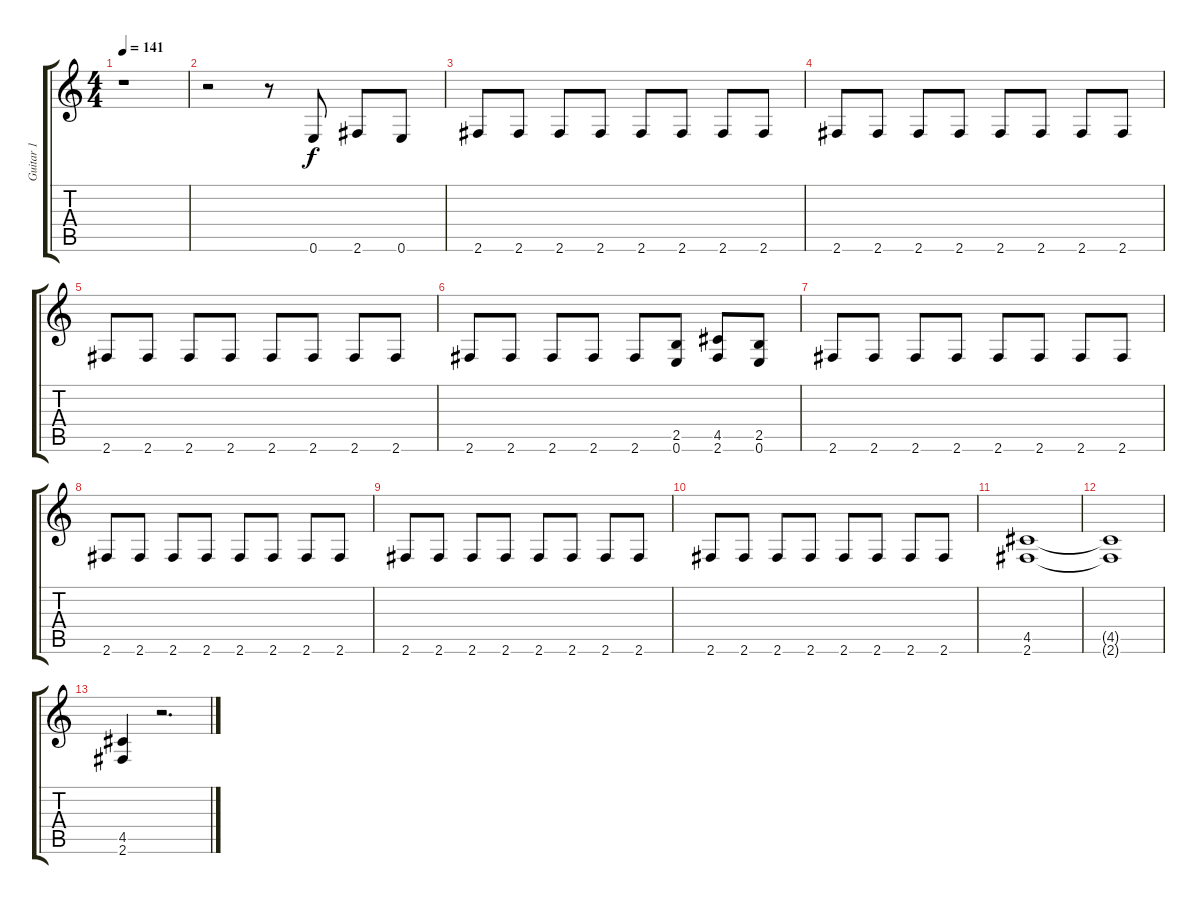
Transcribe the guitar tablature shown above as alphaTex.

\track ("Guitar 1" "Guitar 1") {instrument distortionguitar}
\staff {score tabs}
\tuning (E4 B3 G3 D3 A2 E2) {hide}
\ts (4 4)
\tempo 141
\clef g2
\ks c
r.1{dy f} |
r.2 r.8 0.6.8 2.6.8 0.6.8 |
2.6.8 2.6.8 2.6.8 2.6.8 2.6.8 2.6.8 2.6.8 2.6.8 |
2.6.8 2.6.8 2.6.8 2.6.8 2.6.8 2.6.8 2.6.8 2.6.8 |
2.6.8 2.6.8 2.6.8 2.6.8 2.6.8 2.6.8 2.6.8 2.6.8 |
2.6.8 2.6.8 2.6.8 2.6.8 2.6.8 (2.5 0.6).8 (4.5 2.6).8 (2.5 0.6).8 |
2.6.8 2.6.8 2.6.8 2.6.8 2.6.8 2.6.8 2.6.8 2.6.8 |
2.6.8 2.6.8 2.6.8 2.6.8 2.6.8 2.6.8 2.6.8 2.6.8 |
2.6.8 2.6.8 2.6.8 2.6.8 2.6.8 2.6.8 2.6.8 2.6.8 |
2.6.8 2.6.8 2.6.8 2.6.8 2.6.8 2.6.8 2.6.8 2.6.8 |
(4.5 2.6).1 |
(4.5{t} 2.6{t}).1 |
(4.5 2.6).4 r.2{d}
